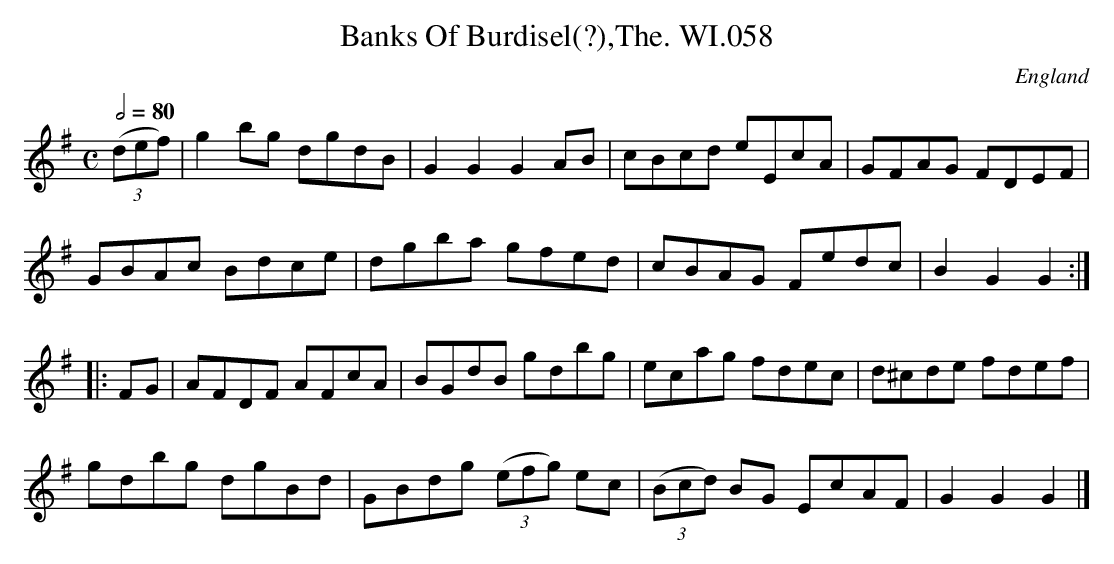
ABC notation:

X:1
T:Banks Of Burdisel(?),The. WI.058
L:1/8
M:C
O:England
Q:1/2=80
K:G
((3def)|g2bg dgdB|G2G2G2AB|cBcd eEcA|GFAG FDEF|!
GBAc Bdce|dgba gfed|cBAG Fedc|B2G2G2:|!
|:FG|AFDF AFcA|BGdB gdbg|ecag fdec|d^cde fdef|!
gdbg dgBd|GBdg ((3efg) ec|((3Bcd) BG EcAF|G2G2G2|]
